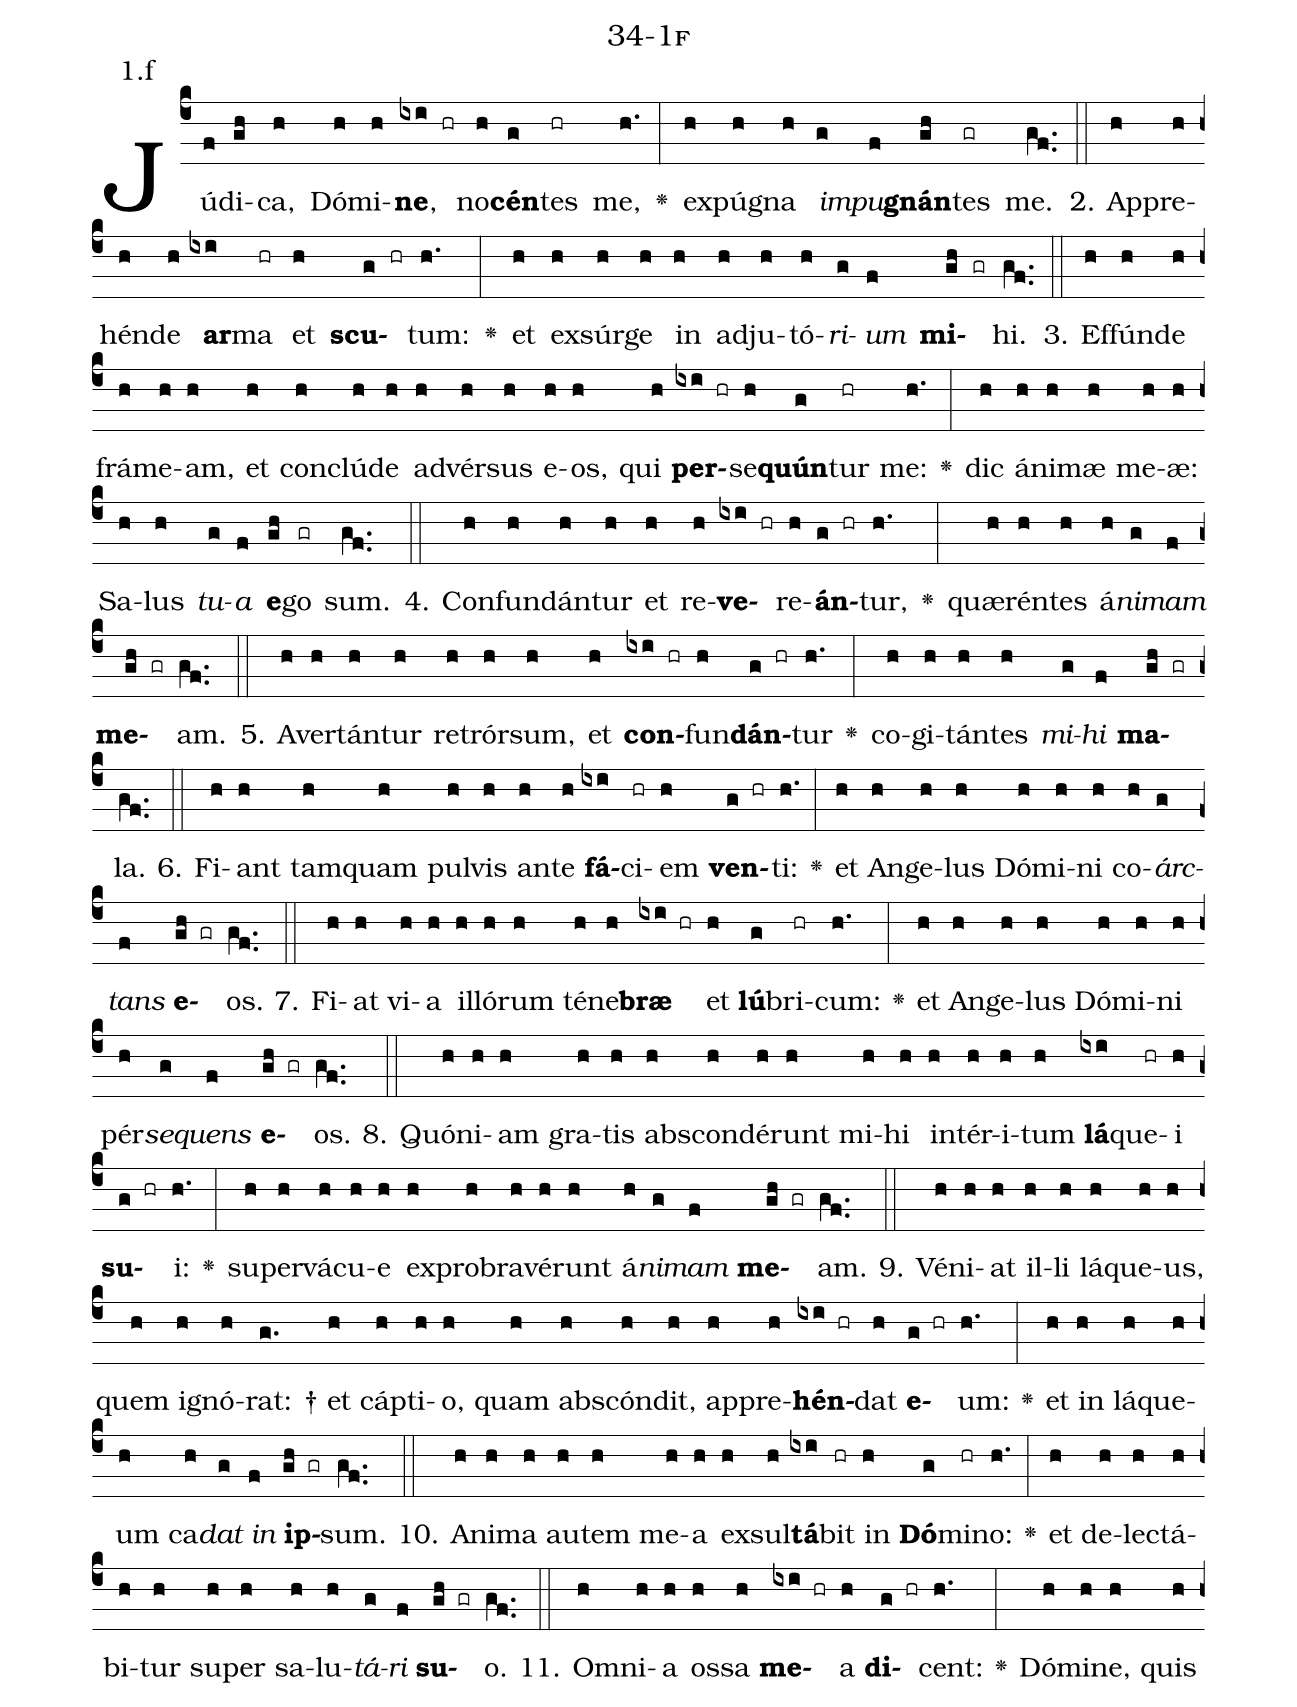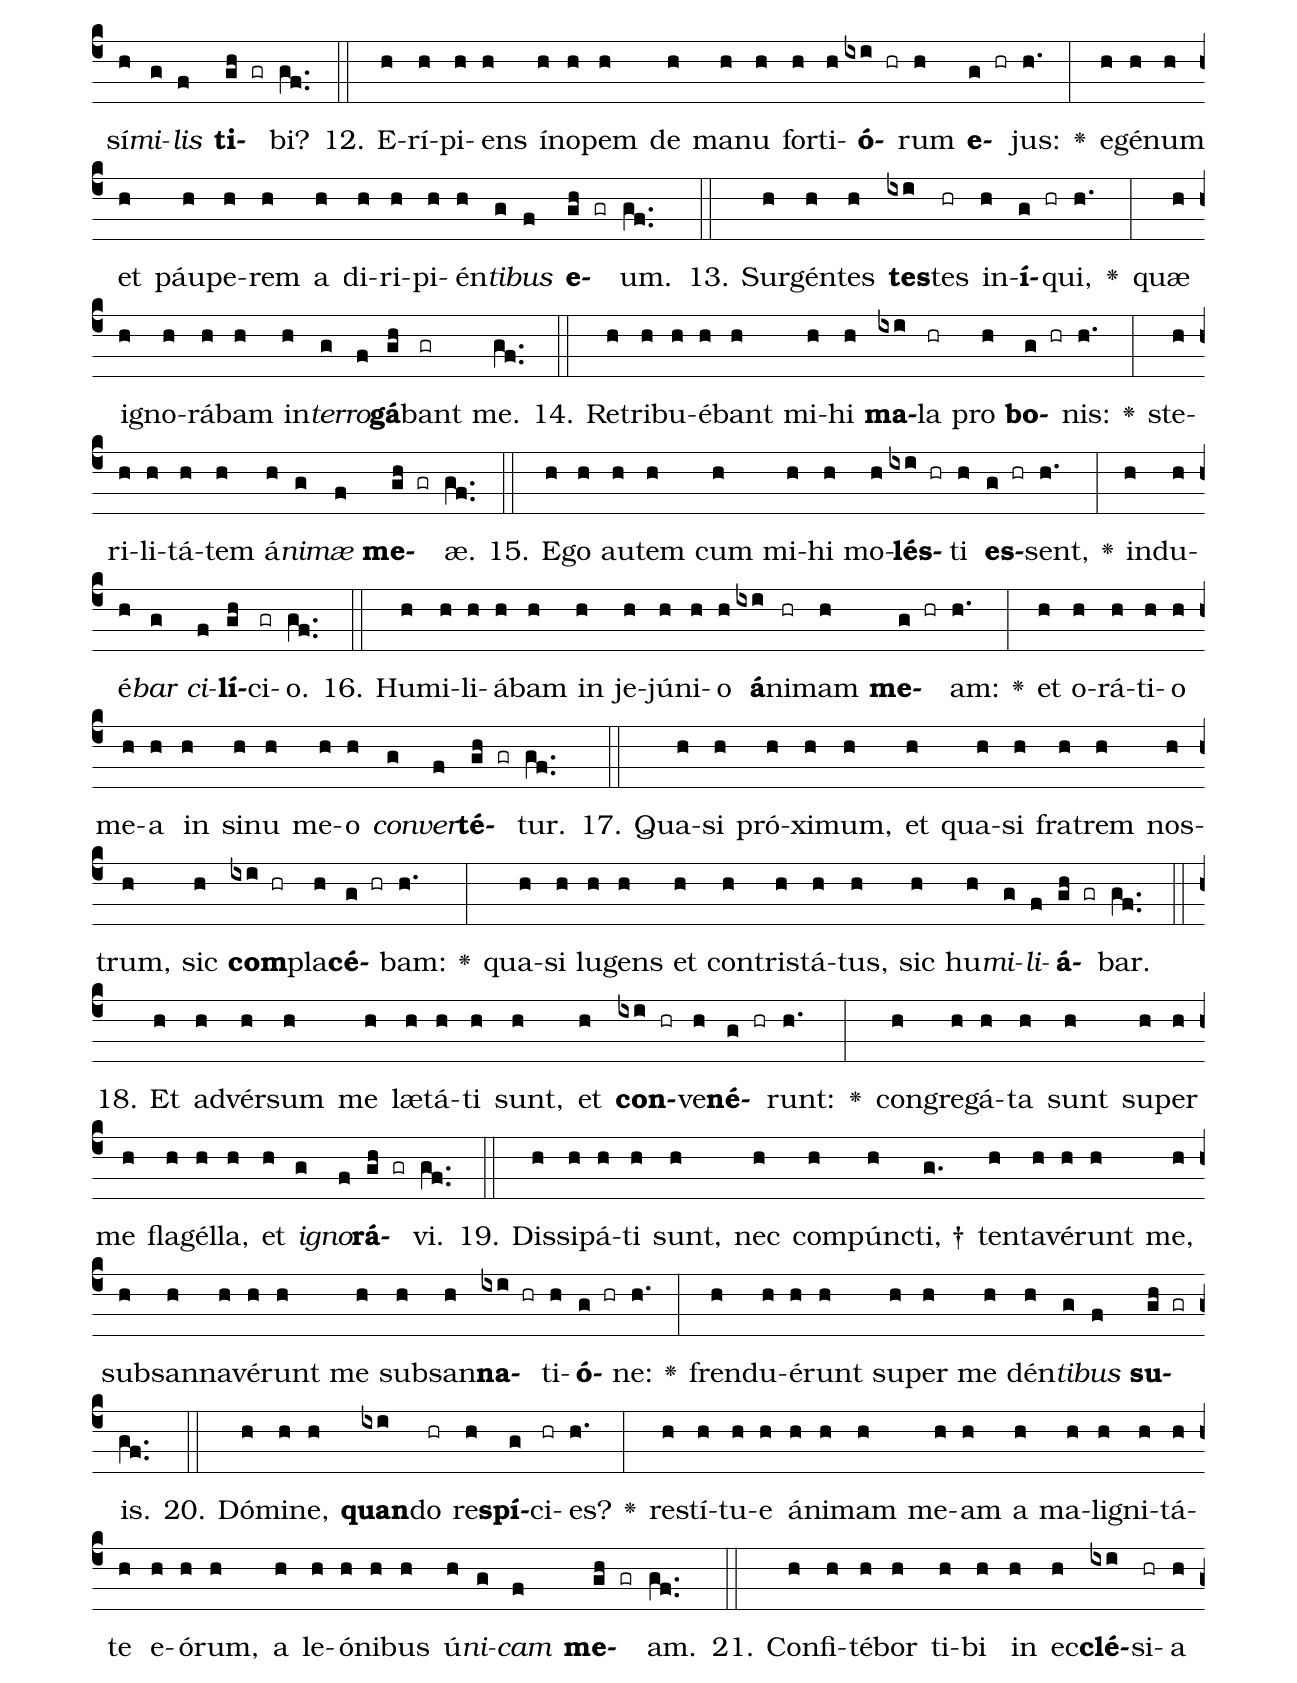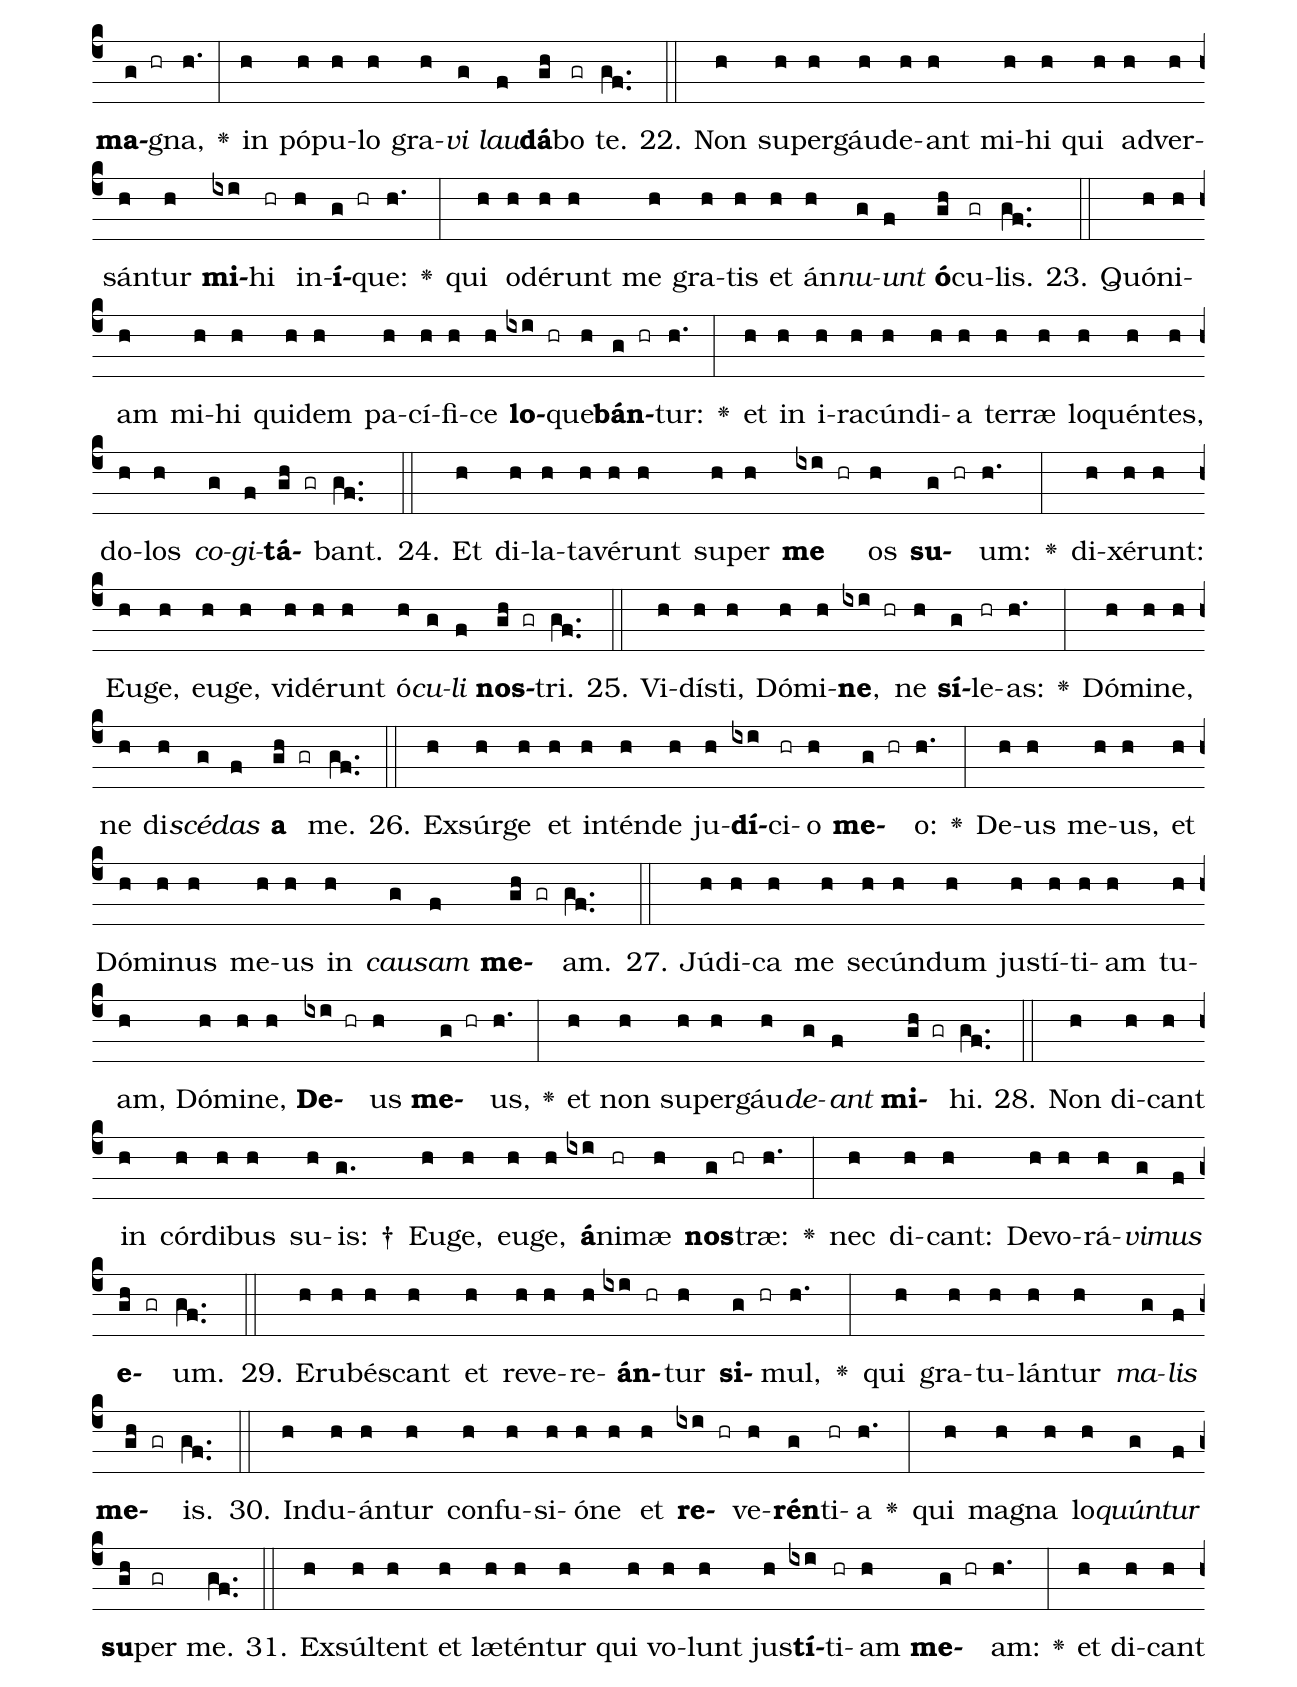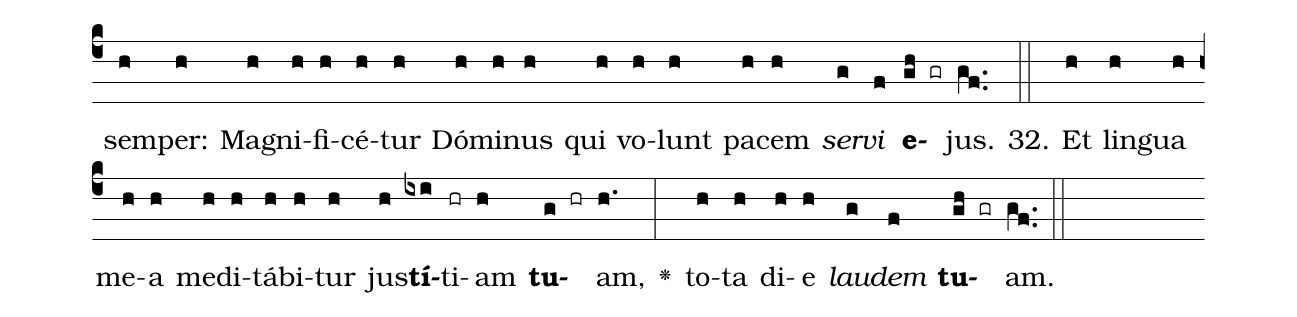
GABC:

name: 34-1f;
annotation: 1.f;
%%
(c4)Jú(f)di(gh)ca,(h) Dó(h)mi(h)<b>ne</b>,(ixi hr) no(h)<b>cén</b>(g)tes(hr) me,(h.) <v>\greheightstar</v>(:) ex(h)pú(h)gna(h) <i>im</i>(g)<i>pu</i>(f)<b>gnán</b>(gh)tes(gr) me.(gf..) (::)
2. Ap(h)pre(h)hén(h)de(h) <b>ar</b>(ixi)ma(hr) et(h) <b>scu</b>(g hr)tum:(h.) <v>\greheightstar</v>(:) et(h) ex(h)súr(h)ge(h) in(h) ad(h)ju(h)tó(h)<i>ri</i>(g)<i>um</i>(f) <b>mi</b>(gh gr)hi.(gf..) (::)
3. Ef(h)fún(h)de(h) frá(h)me(h)am,(h) et(h) con(h)clú(h)de(h) ad(h)vér(h)sus(h) e(h)os,(h) qui(h) <b>per</b>(ixi hr)se(h)<b>quún</b>(g)tur(hr) me:(h.) <v>\greheightstar</v>(:) dic(h) á(h)ni(h)mæ(h) me(h)æ:(h) Sa(h)lus(h) <i>tu</i>(g)<i>a</i>(f) <b>e</b>(gh)go(gr) sum.(gf..) (::)
4. Con(h)fun(h)dán(h)tur(h) et(h) re(h)<b>ve</b>(ixi hr)re(h)<b>án</b>(g hr)tur,(h.) <v>\greheightstar</v>(:) quæ(h)rén(h)tes(h) á(h)<i>ni</i>(g)<i>mam</i>(f) <b>me</b>(gh gr)am.(gf..) (::)
5. A(h)ver(h)tán(h)tur(h) re(h)trór(h)sum,(h) et(h) <b>con</b>(ixi hr)fun(h)<b>dán</b>(g hr)tur(h.) <v>\greheightstar</v>(:) co(h)gi(h)tán(h)tes(h) <i>mi</i>(g)<i>hi</i>(f) <b>ma</b>(gh gr)la.(gf..) (::)
6. Fi(h)ant(h) tam(h)quam(h) pul(h)vis(h) an(h)te(h) <b>fá</b>(ixi)ci(hr)em(h) <b>ven</b>(g hr)ti:(h.) <v>\greheightstar</v>(:) et(h) An(h)ge(h)lus(h) Dó(h)mi(h)ni(h) co(h)<i>árc</i>(g)<i>tans</i>(f) <b>e</b>(gh gr)os.(gf..) (::)
7. Fi(h)at(h) vi(h)a(h) il(h)ló(h)rum(h) té(h)ne(h)<b>bræ</b>(ixi hr) et(h) <b>lú</b>(g)bri(hr)cum:(h.) <v>\greheightstar</v>(:) et(h) An(h)ge(h)lus(h) Dó(h)mi(h)ni(h) pér(h)<i>se</i>(g)<i>quens</i>(f) <b>e</b>(gh gr)os.(gf..) (::)
8. Quón(h)i(h)am(h) gra(h)tis(h) abs(h)con(h)dé(h)runt(h) mi(h)hi(h) in(h)tér(h)i(h)tum(h) <b>lá</b>(ixi)que(hr)i(h) <b>su</b>(g hr)i:(h.) <v>\greheightstar</v>(:) su(h)per(h)vá(h)cu(h)e(h) ex(h)pro(h)bra(h)vé(h)runt(h) á(h)<i>ni</i>(g)<i>mam</i>(f) <b>me</b>(gh gr)am.(gf..) (::)
9. Vé(h)ni(h)at(h) il(h)li(h) lá(h)que(h)us,(h) quem(h) i(h)gnó(h)rat: †(g.) et(h) cáp(h)ti(h)o,(h) quam(h) abs(h)cón(h)dit,(h) ap(h)pre(h)<b>hén</b>(ixi hr)dat(h) <b>e</b>(g hr)um:(h.) <v>\greheightstar</v>(:) et(h) in(h) lá(h)que(h)um(h) ca(h)<i>dat</i>(g) <i>in</i>(f) <b>ip</b>(gh gr)sum.(gf..) (::)
10. A(h)ni(h)ma(h) au(h)tem(h) me(h)a(h) ex(h)sul(h)<b>tá</b>(ixi)bit(hr) in(h) <b>Dó</b>(g)mi(hr)no:(h.) <v>\greheightstar</v>(:) et(h) de(h)lec(h)tá(h)bi(h)tur(h) su(h)per(h) sa(h)lu(h)<i>tá</i>(g)<i>ri</i>(f) <b>su</b>(gh gr)o.(gf..) (::)
11. Om(h)ni(h)a(h) os(h)sa(h) <b>me</b>(ixi hr)a(h) <b>di</b>(g hr)cent:(h.) <v>\greheightstar</v>(:) Dó(h)mi(h)ne,(h) quis(h) sí(h)<i>mi</i>(g)<i>lis</i>(f) <b>ti</b>(gh gr)bi?(gf..) (::)
12. E(h)rí(h)pi(h)ens(h) ín(h)o(h)pem(h) de(h) ma(h)nu(h) for(h)ti(h)<b>ó</b>(ixi hr)rum(h) <b>e</b>(g hr)jus:(h.) <v>\greheightstar</v>(:) e(h)gé(h)num(h) et(h) páu(h)pe(h)rem(h) a(h) di(h)ri(h)pi(h)én(h)<i>ti</i>(g)<i>bus</i>(f) <b>e</b>(gh gr)um.(gf..) (::)
13. Sur(h)gén(h)tes(h) <b>tes</b>(ixi)tes(hr) in(h)<b>í</b>(g hr)qui,(h.) <v>\greheightstar</v>(:) quæ(h) i(h)gno(h)rá(h)bam(h) in(h)<i>ter</i>(g)<i>ro</i>(f)<b>gá</b>(gh)bant(gr) me.(gf..) (::)
14. Re(h)tri(h)bu(h)é(h)bant(h) mi(h)hi(h) <b>ma</b>(ixi)la(hr) pro(h) <b>bo</b>(g hr)nis:(h.) <v>\greheightstar</v>(:) ste(h)ri(h)li(h)tá(h)tem(h) á(h)<i>ni</i>(g)<i>mæ</i>(f) <b>me</b>(gh gr)æ.(gf..) (::)
15. E(h)go(h) au(h)tem(h) cum(h) mi(h)hi(h) mo(h)<b>lés</b>(ixi hr)ti(h) <b>es</b>(g hr)sent,(h.) <v>\greheightstar</v>(:) ind(h)u(h)é(h)<i>bar</i>(g) <i>ci</i>(f)<b>lí</b>(gh)ci(gr)o.(gf..) (::)
16. Hu(h)mi(h)li(h)á(h)bam(h) in(h) je(h)jú(h)ni(h)o(h) <b>á</b>(ixi)ni(hr)mam(h) <b>me</b>(g hr)am:(h.) <v>\greheightstar</v>(:) et(h) o(h)rá(h)ti(h)o(h) me(h)a(h) in(h) si(h)nu(h) me(h)o(h) <i>con</i>(g)<i>ver</i>(f)<b>té</b>(gh gr)tur.(gf..) (::)
17. Qua(h)si(h) pró(h)xi(h)mum,(h) et(h) qua(h)si(h) fra(h)trem(h) nos(h)trum,(h) sic(h) <b>com</b>(ixi hr)pla(h)<b>cé</b>(g hr)bam:(h.) <v>\greheightstar</v>(:) qua(h)si(h) lu(h)gens(h) et(h) con(h)tris(h)tá(h)tus,(h) sic(h) hu(h)<i>mi</i>(g)<i>li</i>(f)<b>á</b>(gh gr)bar.(gf..) (::)
18. Et(h) ad(h)vér(h)sum(h) me(h) læ(h)tá(h)ti(h) sunt,(h) et(h) <b>con</b>(ixi hr)ve(h)<b>né</b>(g hr)runt:(h.) <v>\greheightstar</v>(:) con(h)gre(h)gá(h)ta(h) sunt(h) su(h)per(h) me(h) fla(h)gél(h)la,(h) et(h) <i>i</i>(g)<i>gno</i>(f)<b>rá</b>(gh gr)vi.(gf..) (::)
19. Dis(h)si(h)pá(h)ti(h) sunt,(h) nec(h) com(h)púnc(h)ti, †(g.) ten(h)ta(h)vé(h)runt(h) me,(h) sub(h)san(h)na(h)vé(h)runt(h) me(h) sub(h)san(h)<b>na</b>(ixi hr)ti(h)<b>ó</b>(g hr)ne:(h.) <v>\greheightstar</v>(:) fren(h)du(h)é(h)runt(h) su(h)per(h) me(h) dén(h)<i>ti</i>(g)<i>bus</i>(f) <b>su</b>(gh gr)is.(gf..) (::)
20. Dó(h)mi(h)ne,(h) <b>quan</b>(ixi)do(hr) re(h)<b>spí</b>(g)ci(hr)es?(h.) <v>\greheightstar</v>(:) re(h)stí(h)tu(h)e(h) á(h)ni(h)mam(h) me(h)am(h) a(h) ma(h)li(h)gni(h)tá(h)te(h) e(h)ó(h)rum,(h) a(h) le(h)ó(h)ni(h)bus(h) ú(h)<i>ni</i>(g)<i>cam</i>(f) <b>me</b>(gh gr)am.(gf..) (::)
21. Con(h)fi(h)té(h)bor(h) ti(h)bi(h) in(h) ec(h)<b>clé</b>(ixi)si(hr)a(h) <b>ma</b>(g hr)gna,(h.) <v>\greheightstar</v>(:) in(h) pó(h)pu(h)lo(h) gra(h)<i>vi</i>(g) <i>lau</i>(f)<b>dá</b>(gh)bo(gr) te.(gf..) (::)
22. Non(h) su(h)per(h)gáu(h)de(h)ant(h) mi(h)hi(h) qui(h) ad(h)ver(h)sán(h)tur(h) <b>mi</b>(ixi)hi(hr) in(h)<b>í</b>(g hr)que:(h.) <v>\greheightstar</v>(:) qui(h) o(h)dé(h)runt(h) me(h) gra(h)tis(h) et(h) án(h)<i>nu</i>(g)<i>unt</i>(f) <b>ó</b>(gh)cu(gr)lis.(gf..) (::)
23. Quón(h)i(h)am(h) mi(h)hi(h) qui(h)dem(h) pa(h)cí(h)fi(h)ce(h) <b>lo</b>(ixi hr)que(h)<b>bán</b>(g hr)tur:(h.) <v>\greheightstar</v>(:) et(h) in(h) i(h)ra(h)cún(h)di(h)a(h) ter(h)ræ(h) lo(h)quén(h)tes,(h) do(h)los(h) <i>co</i>(g)<i>gi</i>(f)<b>tá</b>(gh gr)bant.(gf..) (::)
24. Et(h) di(h)la(h)ta(h)vé(h)runt(h) su(h)per(h) <b>me</b>(ixi hr) os(h) <b>su</b>(g hr)um:(h.) <v>\greheightstar</v>(:) di(h)xé(h)runt:(h) Eu(h)ge,(h) eu(h)ge,(h) vi(h)dé(h)runt(h) ó(h)<i>cu</i>(g)<i>li</i>(f) <b>nos</b>(gh gr)tri.(gf..) (::)
25. Vi(h)dís(h)ti,(h) Dó(h)mi(h)<b>ne</b>,(ixi hr) ne(h) <b>sí</b>(g)le(hr)as:(h.) <v>\greheightstar</v>(:) Dó(h)mi(h)ne,(h) ne(h) di(h)<i>scé</i>(g)<i>das</i>(f) <b>a</b>(gh gr) me.(gf..) (::)
26. Ex(h)súr(h)ge(h) et(h) in(h)tén(h)de(h) ju(h)<b>dí</b>(ixi)ci(hr)o(h) <b>me</b>(g hr)o:(h.) <v>\greheightstar</v>(:) De(h)us(h) me(h)us,(h) et(h) Dó(h)mi(h)nus(h) me(h)us(h) in(h) <i>cau</i>(g)<i>sam</i>(f) <b>me</b>(gh gr)am.(gf..) (::)
27. Jú(h)di(h)ca(h) me(h) se(h)cún(h)dum(h) jus(h)tí(h)ti(h)am(h) tu(h)am,(h) Dó(h)mi(h)ne,(h) <b>De</b>(ixi hr)us(h) <b>me</b>(g hr)us,(h.) <v>\greheightstar</v>(:) et(h) non(h) su(h)per(h)gáu(h)<i>de</i>(g)<i>ant</i>(f) <b>mi</b>(gh gr)hi.(gf..) (::)
28. Non(h) di(h)cant(h) in(h) cór(h)di(h)bus(h) su(h)is: †(g.) Eu(h)ge,(h) eu(h)ge,(h) <b>á</b>(ixi)ni(hr)mæ(h) <b>nos</b>(g hr)træ:(h.) <v>\greheightstar</v>(:) nec(h) di(h)cant:(h) De(h)vo(h)rá(h)<i>vi</i>(g)<i>mus</i>(f) <b>e</b>(gh gr)um.(gf..) (::)
29. E(h)ru(h)bés(h)cant(h) et(h) re(h)ve(h)re(h)<b>án</b>(ixi hr)tur(h) <b>si</b>(g hr)mul,(h.) <v>\greheightstar</v>(:) qui(h) gra(h)tu(h)lán(h)tur(h) <i>ma</i>(g)<i>lis</i>(f) <b>me</b>(gh gr)is.(gf..) (::)
30. Ind(h)u(h)án(h)tur(h) con(h)fu(h)si(h)ó(h)ne(h) et(h) <b>re</b>(ixi hr)ve(h)<b>rén</b>(g)ti(hr)a(h.) <v>\greheightstar</v>(:) qui(h) ma(h)gna(h) lo(h)<i>quún</i>(g)<i>tur</i>(f) <b>su</b>(gh)per(gr) me.(gf..) (::)
31. Ex(h)súl(h)tent(h) et(h) læ(h)tén(h)tur(h) qui(h) vo(h)lunt(h) jus(h)<b>tí</b>(ixi)ti(hr)am(h) <b>me</b>(g hr)am:(h.) <v>\greheightstar</v>(:) et(h) di(h)cant(h) sem(h)per:(h) Ma(h)gni(h)fi(h)cé(h)tur(h) Dó(h)mi(h)nus(h) qui(h) vo(h)lunt(h) pa(h)cem(h) <i>ser</i>(g)<i>vi</i>(f) <b>e</b>(gh gr)jus.(gf..) (::)
32. Et(h) lin(h)gua(h) me(h)a(h) me(h)di(h)tá(h)bi(h)tur(h) jus(h)<b>tí</b>(ixi)ti(hr)am(h) <b>tu</b>(g hr)am,(h.) <v>\greheightstar</v>(:) to(h)ta(h) di(h)e(h) <i>lau</i>(g)<i>dem</i>(f) <b>tu</b>(gh gr)am.(gf..) (::)
